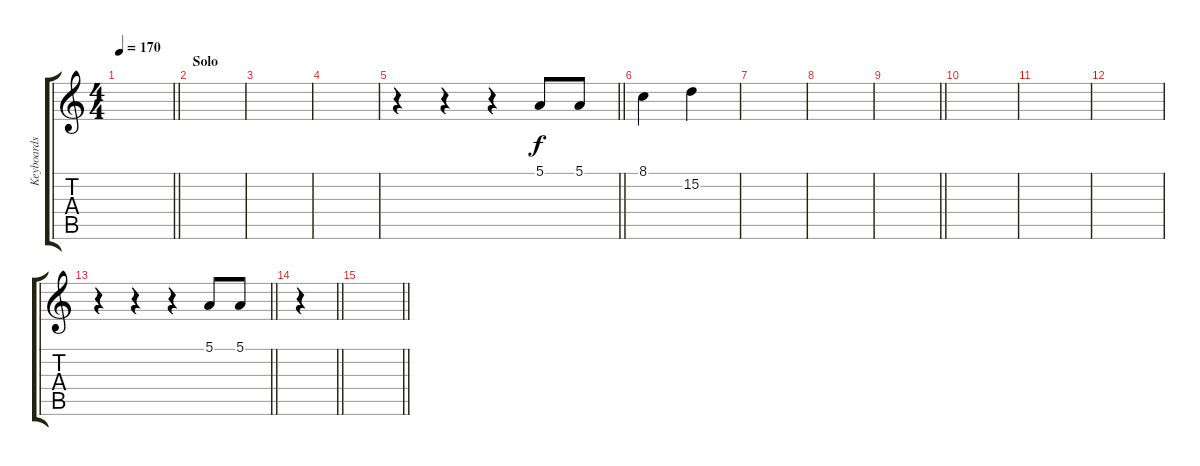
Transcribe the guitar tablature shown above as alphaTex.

\track ("Keyboards 1" "Keyboards ") {instrument tenorsax}
\staff {score tabs}
\tuning (E4 B3 G3 D3 A2 E2) {hide}
\ts (4 4)
\tempo 170
\clef g2
\barLineRight lightlight
\ks c
|
\section ("" "Solo")
|
|
|
\barLineRight lightlight
r.4 r.4 r.4 5.1.8 5.1.8 |
8.1.4 15.2.4 |
|
|
\barLineRight lightlight
|
|
|
|
\barLineRight lightlight
r.4 r.4 r.4 5.1.8 5.1.8 |
\barLineRight lightlight
r.4 |
\barLineRight lightlight
